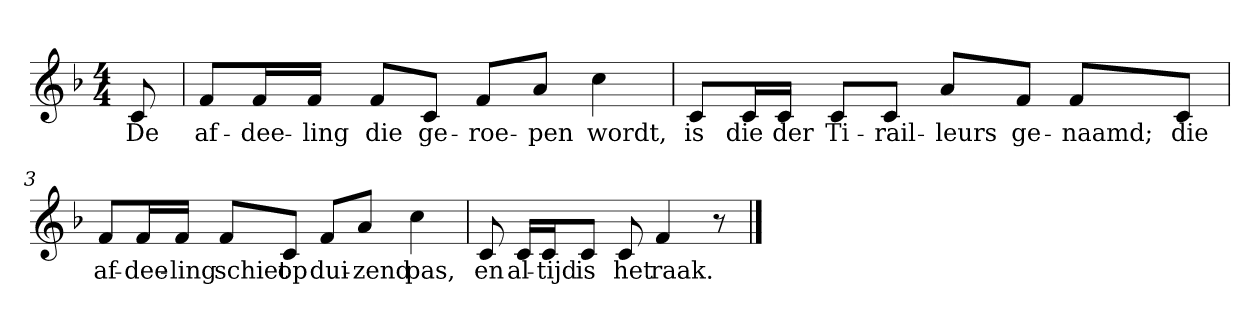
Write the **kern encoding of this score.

**kern	**text
*part1	*part1
*staff1	*staff1
*clefG2	*
*k[b-]	*
*F:	*
*M4/4	*
*MM120	*
=	=
8c	De
=1	=1
8f/L	af-
16f/L	-dee-
16f/JJ	-ling
8f/L	die
8c/J	ge-
8f/L	-roe-
8a/J	-pen
4cc	wordt,
=2	=2
8c/L	is
16c/L	die
16c/JJ	der
8c/L	Ti-
8c/J	-rail-
8a/L	-leurs
8f/J	ge-
8f/L	-naamd;
8c/J	die
=3	=3
8f/L	af-
16f/L	-dee-
16f/JJ	-ling
8f/L	schiet
8c/J	op
8f/L	dui-
8a/J	-zend
4cc	pas,
=4	=4
8c	en
16c/LL	al-
16c/J	-tijd
8c/J	is
8c	het
4f	raak.
8r	.
==	==
*-	*-
